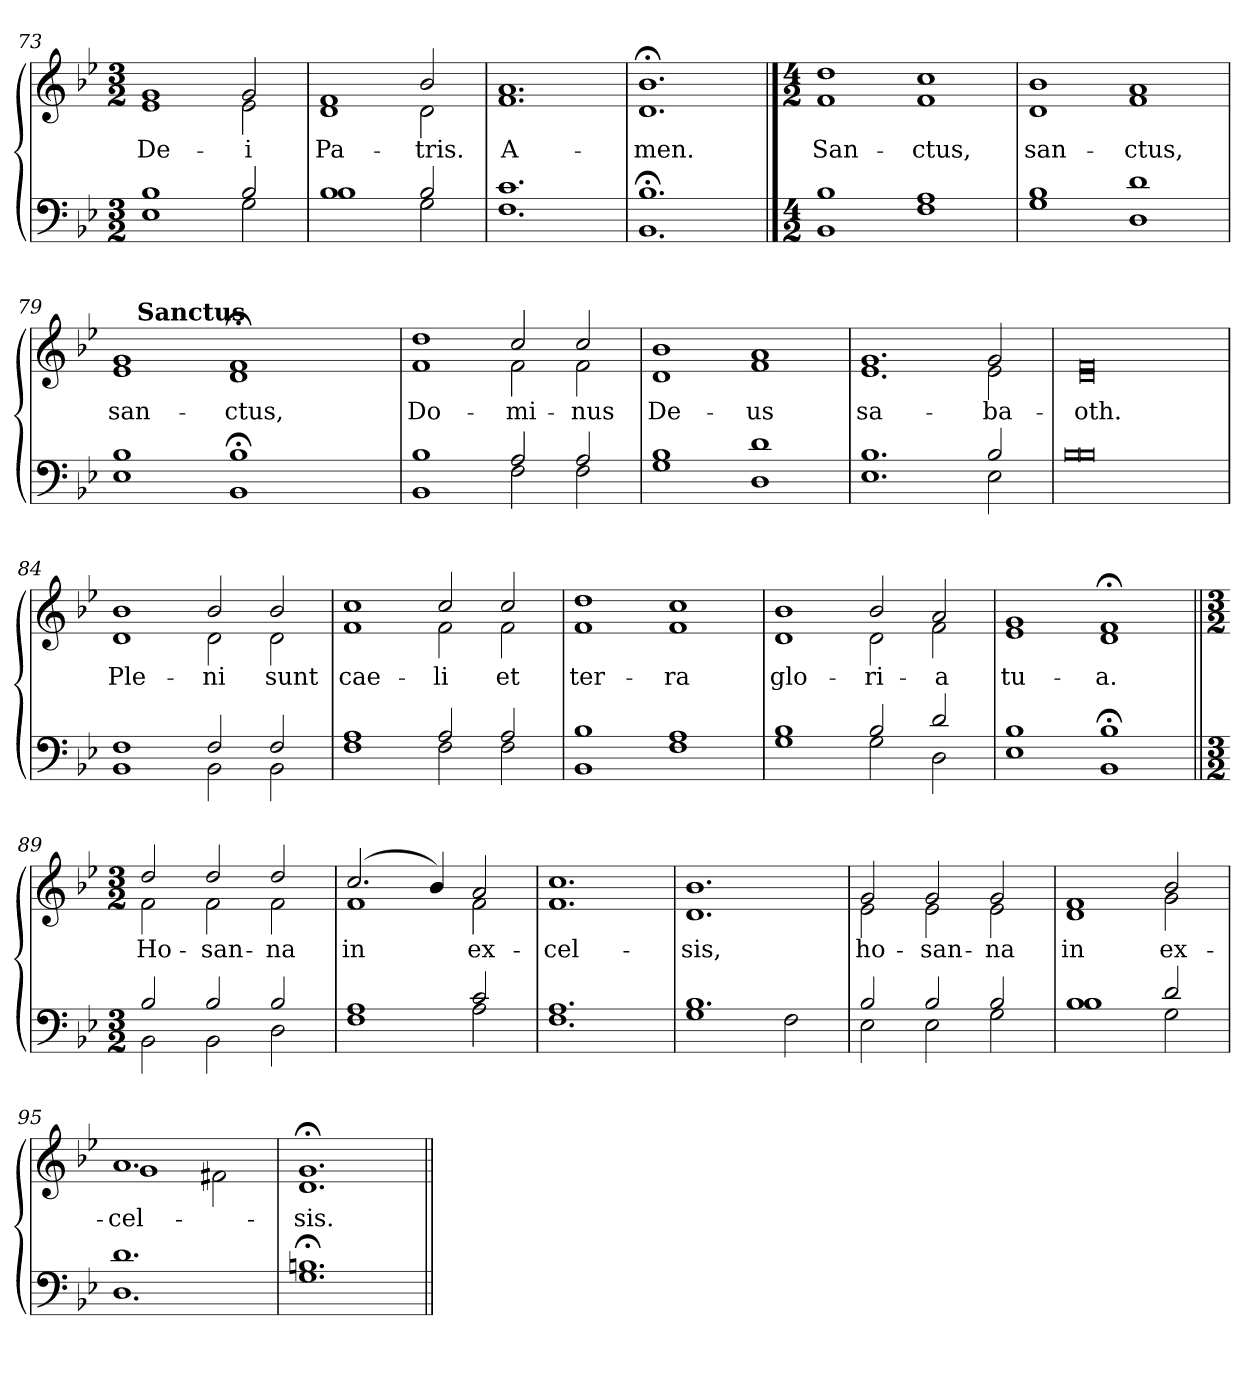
**kern	**kern	**text
*part1	*part1	*part1
*staff2	*staff1	*staff1
*clefF4	*clefG2	*
*k[b-e-]	*k[b-e-]	*
*B-:	*B-:	*
*M3/2	*M3/2	*
=73	=73	=73
*^	*	*
!	!	!	!LO:LY:b
*	*	*^	*
1B-	1E-	1g	1e-	De-
!	!	!	!	!LO:LY:b
2B-/	2G\	2g/	2e-\	-i
=74	=74	=74	=74	=74
!	!	!	!	!LO:LY:b
1B-	1B-	1f	1d	Pa-
!	!	!	!	!LO:LY:b
2B-/	2G\	2b-/	2d\	-tris.
=75	=75	=75	=75	=75
!	!	!	!	!LO:LY:b
1.c	1.F	1.a	1.f	A-
=76	=76	=76	=76	=76
!	!	!	!	!LO:LY:b
1.B-;<	1.BB-	1.b-;<	1.d	-men.
!!LO:LB:g=z	!!
==77	==77	==77	==77	==77
*M4/2	*	*M4/2	*	*
!	!	!	!	!LO:LY:b
1B-	1BB-	1dd	1f	San-
!	!	!	!	!LO:LY:b
1A	1F	1cc	1f	-ctus,
=78	=78	=78	=78	=78
!	!	!	!	!LO:LY:b
1B-	1G	1b-	1d	san-
!	!	!	!	!LO:LY:b
1d	1D	1a	1f	-ctus,
=79	=79	=79	=79	=79
!	!	!	!	!LO:LY:b
*	*	*	*^	*
1B-	1E-	1g	1e-	16.ryy	san-
!	!	!	!	!LO:TX:a:B:t=Sanctus	!
.	.	.	.	1ryy	.
!	!	!	!	!	!LO:LY:b
1B-;<	1BB-	1f;<	1d	.	-ctus,
.	.	.	.	2ryy	.
.	.	.	.	4ryy	.
.	.	.	.	8ryy	.
.	.	.	.	32ryy	.
=80	=80	=80	=80	=80	=80
!	!	!	!	!	!LO:LY:b
*	*	*	*v	*v	*
1B-	1BB-	1dd	1f	Do-
!	!	!	!	!LO:LY:b
2A/	2F\	2cc/	2f\	-mi-
!	!	!	!	!LO:LY:b
2A/	2F\	2cc/	2f\	-nus
=81	=81	=81	=81	=81
!	!	!	!	!LO:LY:b
1B-	1G	1b-	1d	De-
!	!	!	!	!LO:LY:b
1d	1D	1a	1f	-us
=82	=82	=82	=82	=82
!	!	!	!	!LO:LY:b
1.B-	1.E-	1.g	1.e-	sa-
!	!	!	!	!LO:LY:b
2B-/	2E-\	2g/	2e-\	-ba-
!!LO:LB:g=z	!!
=83	=83	=83	=83	=83
!	!	!	!	!LO:LY:b
0B-	0B-	0f	0d	-oth.
=84	=84	=84	=84	=84
!	!	!	!	!LO:LY:b
1F	1BB-	1b-	1d	Ple-
!	!	!	!	!LO:LY:b
2F/	2BB-\	2b-/	2d\	-ni
!	!	!	!	!LO:LY:b
2F/	2BB-\	2b-/	2d\	sunt
=85	=85	=85	=85	=85
!	!	!	!	!LO:LY:b
1A	1F	1cc	1f	cae-
!	!	!	!	!LO:LY:b
2A/	2F\	2cc/	2f\	-li
!	!	!	!	!LO:LY:b
2A/	2F\	2cc/	2f\	et
=86	=86	=86	=86	=86
!	!	!	!	!LO:LY:b
1B-	1BB-	1dd	1f	ter-
!	!	!	!	!LO:LY:b
1A	1F	1cc	1f	-ra
=87	=87	=87	=87	=87
!	!	!	!	!LO:LY:b
1B-	1G	1b-	1d	glo-
!	!	!	!	!LO:LY:b
2B-/	2G\	2b-/	2d\	-ri-
!	!	!	!	!LO:LY:b
2d/	2D\	2a/	2f\	-a
=88	=88	=88	=88	=88
!	!	!	!	!LO:LY:b
1B-	1E-	1g	1e-	tu-
!	!	!	!	!LO:LY:b
1B-;<	1BB-	1f;<	1d	-a.
!!LO:PB:g=z	!!
=89||	=89||	=89||	=89||	=89||
*M3/2	*	*M3/2	*	*
!	!	!	!	!LO:LY:b
2B-/	2BB-\	2dd/	2f\	Ho-
!	!	!	!	!LO:LY:b
2B-/	2BB-\	2dd/	2f\	-san-
!	!	!	!	!LO:LY:b
2B-/	2D\	2dd/	2f\	-na
=90	=90	=90	=90	=90
!	!	!	!	!LO:LY:b
1A	1F	(2.cc/	1f	in
.	.	4b-/)	.	.
!	!	!	!	!LO:LY:b
2c/	2A\	2a/	2f\	ex-
=91	=91	=91	=91	=91
!	!	!	!	!LO:LY:b
1.A	1.F	1.cc	1.f	-cel-
=92	=92	=92	=92	=92
!	!	!	!	!LO:LY:b
1.B-	1G	1.b-	1.d	-sis,
.	2F\	.	.	.
=93	=93	=93	=93	=93
!	!	!	!	!LO:LY:b
2B-/	2E-\	2g/	2e-\	ho-
!	!	!	!	!LO:LY:b
2B-/	2E-\	2g/	2e-\	-san-
!	!	!	!	!LO:LY:b
2B-/	2G\	2g/	2e-\	-na
=94	=94	=94	=94	=94
!	!	!	!	!LO:LY:b
1B-	1B-	1f	1d	in
!	!	!	!	!LO:LY:b
2d/	2G\	2b-/	2g\	ex-
=95	=95	=95	=95	=95
!	!	!	!	!LO:LY:b
1.d	1.D	1.a	1g	-cel-
.	.	.	2f#X\	.
=96	=96	=96	=96	=96
!	!	!	!	!LO:LY:b
1.Bn;<	1.G	1.g;<	1.d	-sis.
*v	*v	*	*	*
*	*v	*v	*
=||	=||	=||
*-	*-	*-
